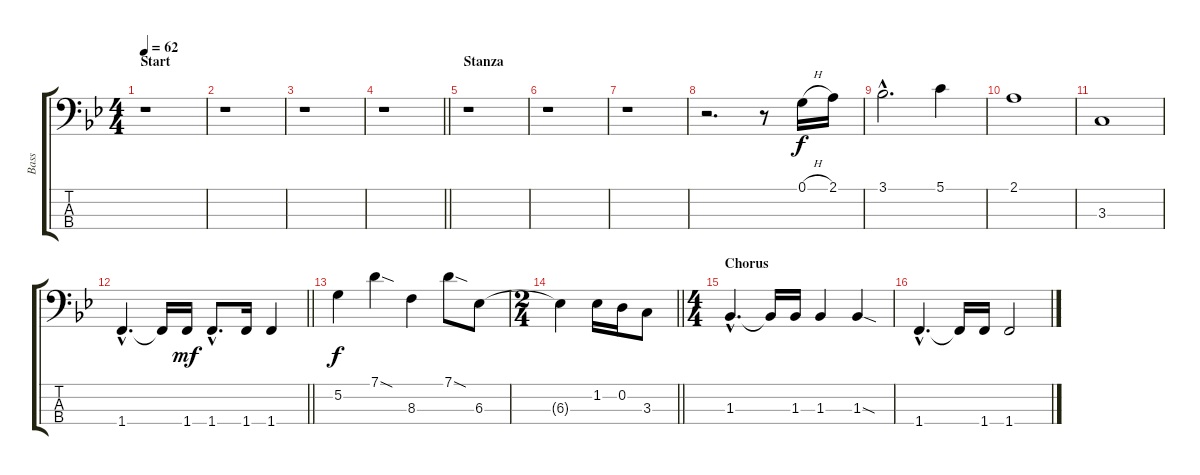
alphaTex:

\track ("Bass" "Bass") {instrument electricbassfinger}
\staff {score tabs}
\tuning (G2 D2 A1 E1) {hide}
\ts (4 4)
\section ("" "Start")
\tempo 62
\clef f4
\ks bb
r.1{dy f instrument electricbassfinger} |
r.1 |
r.1 |
\barLineRight lightlight
r.1 |
\section ("" "Stanza")
r.1 |
r.1 |
r.1 |
r.2{d} r.8 0.1{h}.16 2.1.16 |
3.1{hac}.2{d} 5.1.4 |
2.1.1 |
3.3.1 |
\barLineRight lightlight
1.4{hac}.4{d} 1.4{t}.16 1.4.16{dy mf} 1.4{hac}.8{d} 1.4.16 1.4.4 |
5.2.4{dy f} 7.1{sod}.4 8.3.4 7.1{sod}.8 6.3.8 |
\ts (2 4)
\barLineRight lightlight
6.3{t}.4 1.2.16 0.2.16 3.3.8 |
\ts (4 4)
\section ("" "Chorus")
1.3{hac}.4{d} 1.3{t}.16 1.3.16 1.3.4 1.3{sod}.4 |
1.4{hac}.4{d} 1.4{t}.16 1.4.16 1.4.2
